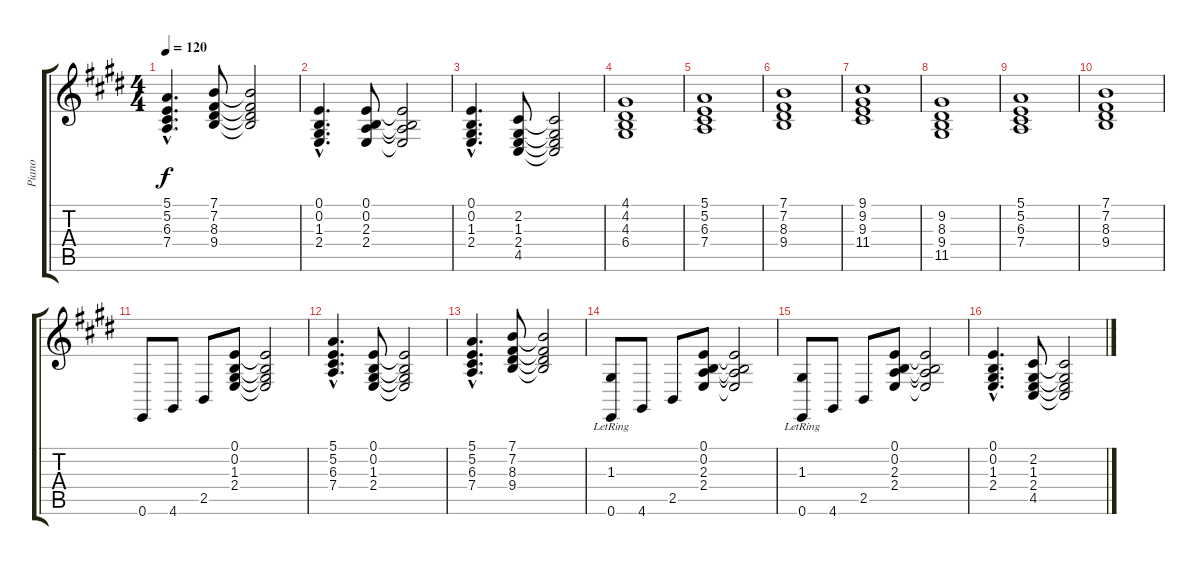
\track ("Piano" "Piano") {instrument acousticgrandpiano}
\staff {score tabs}
\tuning (E4 B3 G3 D3 A2 E2) {hide}
\ts (4 4)
\tempo 120
\clef g2
\ks e
(5.1{hac} 5.2{hac} 6.3{hac} 7.4{hac}).4{d dy f} (7.1 7.2 8.3 9.4).8 (7.1{t} 7.2{t} 8.3{t} 9.4{t}).2 |
(0.1{hac} 0.2{hac} 1.3{hac} 2.4{hac}).4{d} (0.1 0.2 2.3 2.4).8 (0.1{t} 0.2{t} 2.3{t} 2.4{t}).2 |
(0.1{hac} 0.2{hac} 1.3{hac} 2.4{hac}).4{d} (2.2 1.3 2.4 4.5).8 (2.2{t} 1.3{t} 2.4{t} 4.5{t}).2 |
(4.1 4.2 4.3 6.4).1 |
(5.1 5.2 6.3 7.4).1 |
(7.1 7.2 8.3 9.4).1 |
(9.1 9.2 9.3 11.4).1 |
(9.2 8.3 9.4 11.5).1 |
(5.1 5.2 6.3 7.4).1 |
(7.1 7.2 8.3 9.4).1 |
0.6.8 4.6.8 2.5.8 (0.1 0.2 1.3 2.4).8 (0.1{t} 0.2{t} 1.3{t} 2.4{t}).2 |
(5.1{hac} 5.2{hac} 6.3{hac} 7.4{hac}).4{d} (0.1 0.2 1.3 2.4).8 (0.1{t} 0.2{t} 1.3{t} 2.4{t}).2 |
(5.1{hac} 5.2{hac} 6.3{hac} 7.4{hac}).4{d} (7.1 7.2 8.3 9.4).8 (7.1{t} 7.2{t} 8.3{t} 9.4{t}).2 |
(1.3{lr} 0.6).8 4.6.8 2.5.8 (0.1 0.2 2.3 2.4).8 (0.1{t} 0.2{t} 2.3{t} 2.4{t}).2 |
(1.3{lr} 0.6).8 4.6.8 2.5.8 (0.1 0.2 2.3 2.4).8 (0.1{t} 0.2{t} 2.3{t} 2.4{t}).2 |
(0.1{hac} 0.2{hac} 1.3{hac} 2.4{hac}).4{d} (2.2 1.3 2.4 4.5).8 (2.2{t} 1.3{t} 2.4{t} 4.5{t}).2
